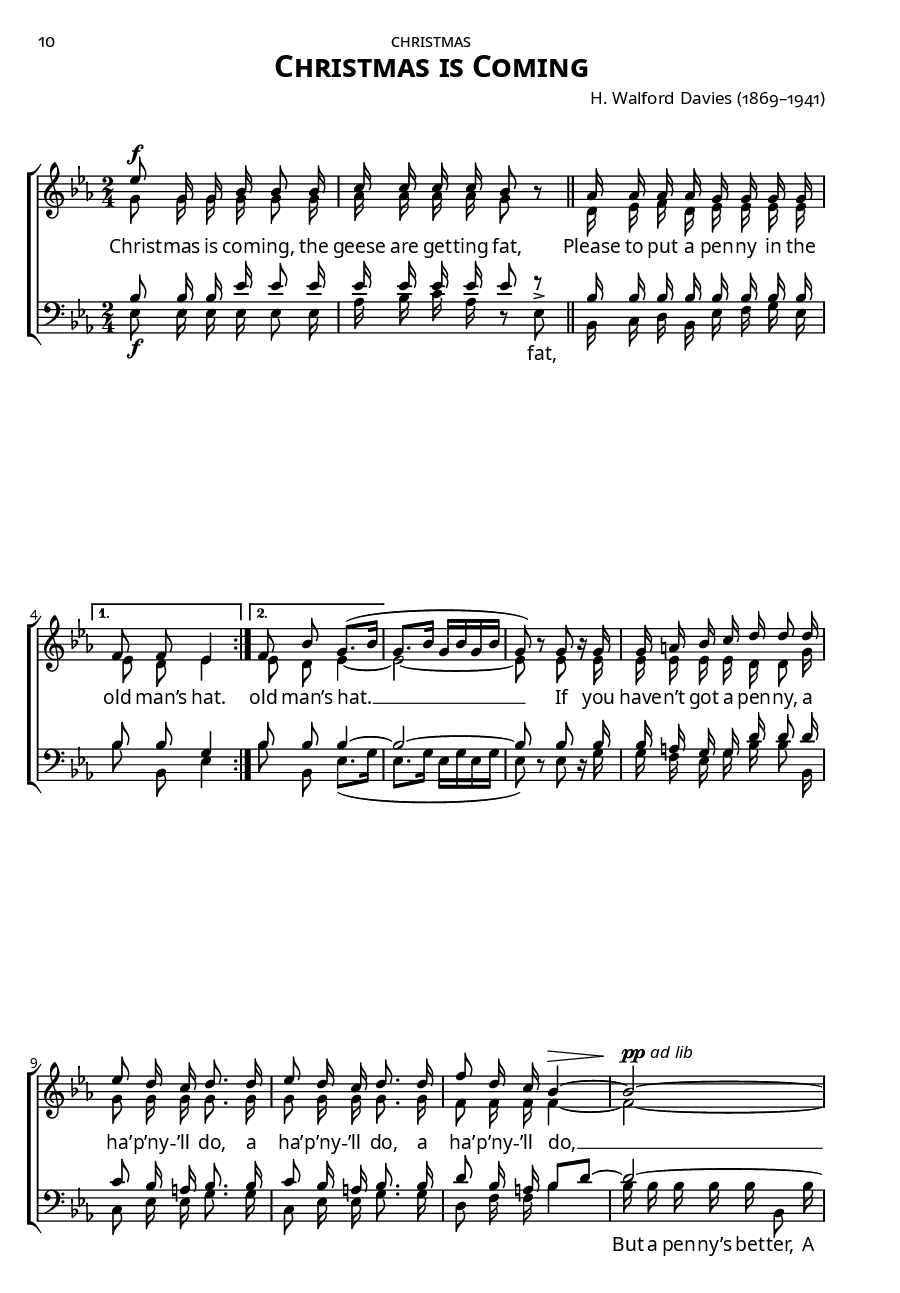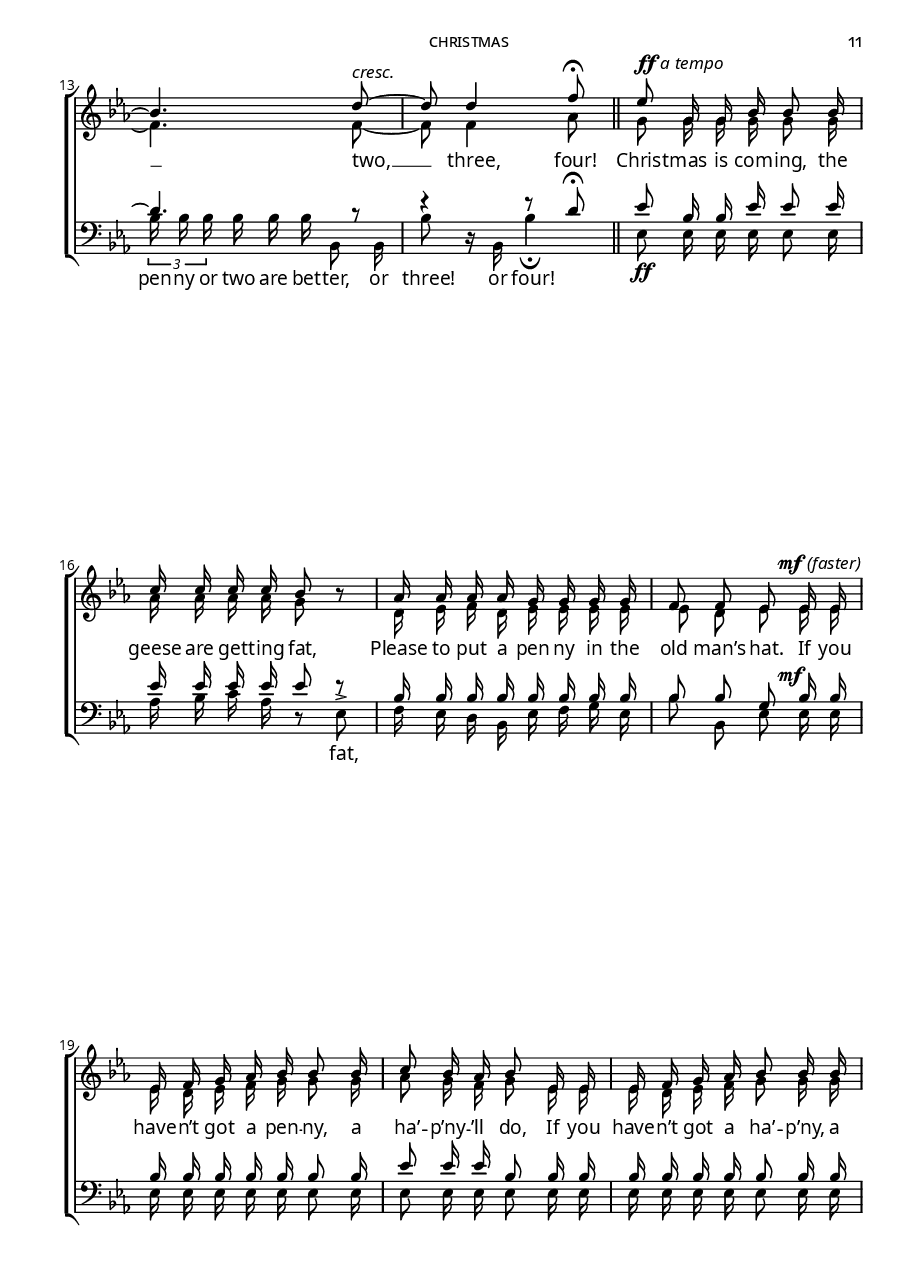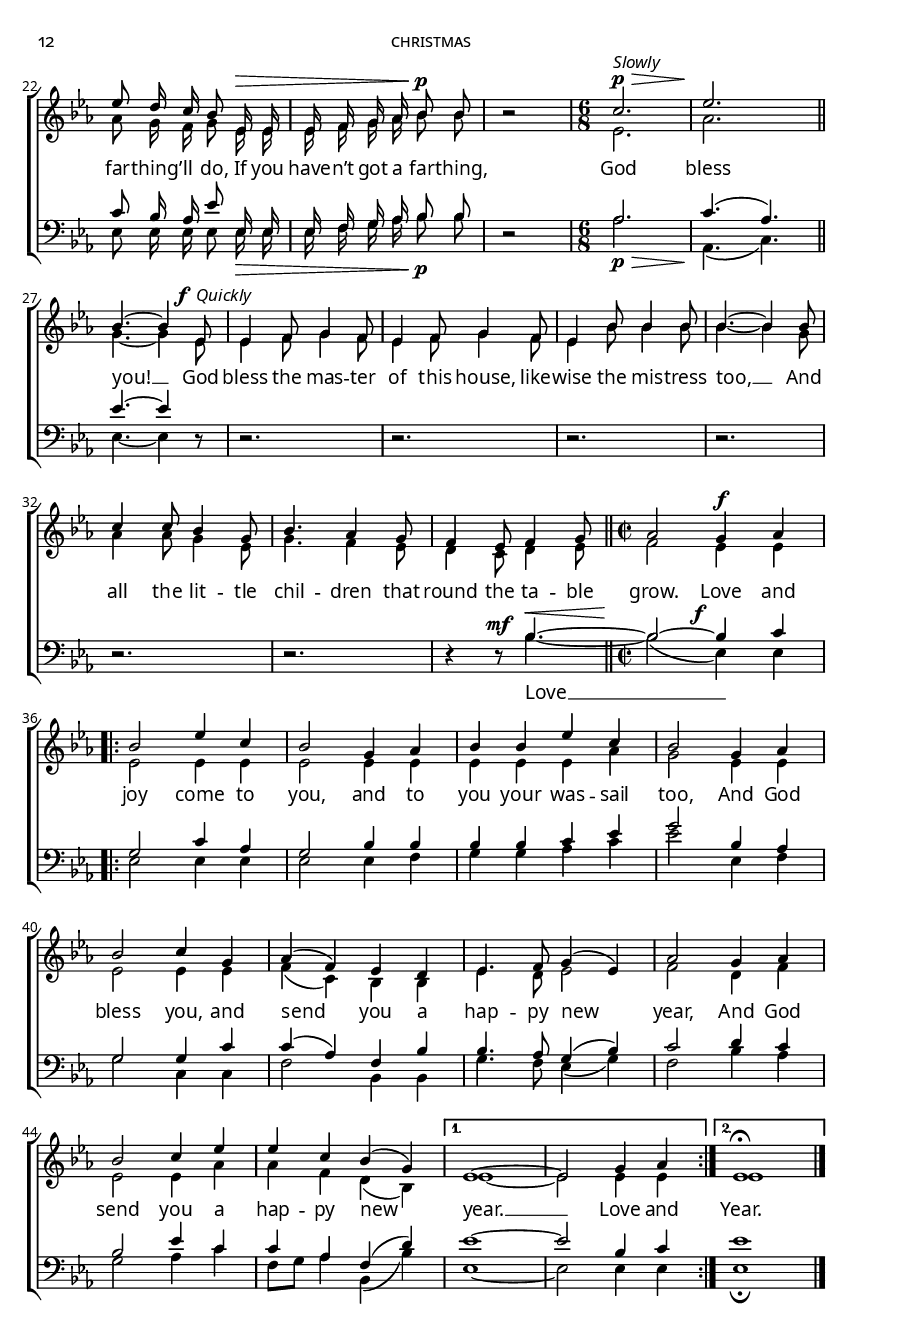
\version "2.14.2"
\include "util.ly"
\header {
  title = \markup{\override #'(font-name . "Garamond Premier Pro Semibold"){ \abs-fontsize #15 \smallCapsOldStyle"Christmas is Coming"}}
  %poet = \markup\oldStyleNum"Old Rhyme"
  composer = \markup\oldStyleNum"H. Walford Davies (1869–1941)"
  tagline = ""
}
\paper {
  paper-height = 9\in
  paper-width = 6\in
  indent = 0\in
  %system-system-spacing = #'((basic-distance . 10) (padding . 0))
  system-system-spacing =
    #'((basic-distance . 0)
       (minimum-distance . 0)
       (padding . -5)
       (stretchability . 100))
  ragged-last-bottom = ##f
  ragged-bottom = ##f
  two-sided = ##t
  inner-margin = 0.5\in
  outer-margin = 0.25\in
  top-margin = 0.25\in
  bottom-margin = 0.25\in
  first-page-number = #010
  print-first-page-number = ##t
  headerLine = \markup{\override #'(font-name . "Garamond Premier Pro") \smallCapsOldStyle"christmas"}
  oddHeaderMarkup = \markup\fill-line{
     \override #'(font-name . "Garamond Premier Pro")\abs-fontsize #8.5
     \combine 
        \fill-line{"" \if \should-print-page-number
        \oldStylePageNum""
        }
        \fill-line{\headerLine}
  }
  evenHeaderMarkup = \markup {
     \override #'(font-name . "Garamond Premier Pro")\abs-fontsize #8.5
     \combine
        \if \should-print-page-number
        \oldStylePageNum""
        \fill-line{\headerLine}
  }
}
#(set-global-staff-size 15) \paper{ #(define fonts (make-pango-font-tree "GoudyOlSt BT" "Garamond Premier Pro" "Garamond Premier Pro" (/ 15 20))) }
global = {
  \key ees \major
  \time 2/4
  \autoBeamOff
  \override DynamicLineSpanner #'staff-padding = #0.0
  \override DynamicLineSpanner #'Y-extent = #'(0 . 0)
}

sopMusic = \relative c'' {
  \repeat volta 2 {
    ees8^\f g,16 g bes bes8 bes16 |
    c c c c bes8 bes\rest \bar "||"
    aes16 aes aes aes g g g g |
  }
  \alternative {
    {
      f8 f ees4
    }
    {
      f8 bes g8.[( bes16] |
    }
  }
  g8.[ bes16] g[ bes g bes] |
  g8) b\rest g bes16\rest g |
  
  g a bes c d d8 d16 |
  ees8 d16 c d8. d16 |
  ees8 d16 c d8. d16 |
  f8 d16 c bes4~^\> |
  
  bes2\!^\markup{\dynamic"pp" \italic"ad lib"} ~ |
  bes4. d8~^\markup\italic"cresc." |
  d d4 f8\fermata \bar "||"
  
  ees8^\markup{\dynamic"ff" \italic"a tempo"} g,16 g bes bes8 bes16 |
  c c c c bes8 bes\rest |
  aes16 aes aes aes g g g g |
  
  %page 2
  f8 f <<ees {s16 s^\markup{\dynamic"mf" \italic"(faster)"}}>> ees16 ees |
  ees f g aes bes bes8 bes16 |
  c8 bes16 aes bes8  ees,16 ees |
  
  ees f g aes bes8 bes16 bes |
  ees8 d16 c bes8 ees,16^\> ees |
  ees f g aes bes8^\p bes |
  bes2\rest |
  
  \time 6/8
  c2.^\p^\>^\markup\italic"Slowly" |
  ees\! \bar "||"
  bes4.~ <<bes4 {s8 s^\markup{\dynamic"f" \italic" Quickly"}}>> ees,8 |
  ees4 f8 g4 f8 |
  ees4 f8 g4 f8 |
  ees4 bes'8 bes4 bes8 |
  
  bes4.~ bes4 bes8 |
  c4 c8 bes4 g8 |
  bes4. aes4 g8 |
  f4 ees8 f4 g8 \bar "||"
  \time 2/2 aes2 g4^\f aes \break
  
  \repeat volta 2 {
    bes2 ees4 c |
    bes2 g4 aes |
    bes bes ees c |
    bes2 g4 aes |
    bes2 c4 g |
    aes4( f) ees d |
    
    ees4. f8 g4( ees) |
    aes2 g4 aes |
    bes2 c4 ees |
    ees c bes( g) |
  }
  \alternative {
    {
      ees1~ |
      ees2 g4 aes |
    }
    {
      ees1\fermata \bar "|."
    }
  }
}
sopWords = \lyricmode {
  
}

altoMusic = \relative c' {
  \repeat volta 2 {
    g'8 g16 g g g8 g16 |
    aes aes aes aes g8 s |
    d16 ees f d ees ees ees ees |
  }
  \alternative {
    { ees8 d ees4 }
    { ees8 d ees4~ }
  }
  ees2~ |
  ees8 s ees s16 ees |
  
  ees ees ees ees d d8 g16 |
  g8 g16 g g8. g16 |
  g8 g16 g g8. g16 |
  f8 f16 f f4~ |
  
  f2~ |
  f4. f8~ |
  f f4 aes8 |
  
  g8 g16 g g g8 g16 |
  aes aes aes aes g8 s |
  d16 ees f d ees ees ees ees |
  
  %page 2
  ees8 d ees ees16 ees |
  ees d ees f g g8 g16 |
  aes8 g16 f g8 ees16 ees |
  
  ees d ees f g8 g16 g |
  aes8 g16 f g8 ees16 ees |
  ees f g aes bes8 bes |
  s2 |
  
  \time 6/8
  ees,2. |
  aes \bar "||"
  g4.~ g4 ees8 |
  ees4 f8 g4 f8 |
  ees4 f8 g4 f8 |
  ees4 bes'8 bes4 bes8 |
  
  bes4.~ bes4 g8 |
  aes4 aes8 g4 ees8 |
  g4. f4 ees8 |
  d4 c8 d4 ees8 \bar "||"
  \time 2/2 f2 ees4 ees |
  
  \repeat volta 2 {
    ees2 ees4 ees |
    ees2 ees4 ees |
    ees ees ees aes |
    g2 ees4 ees |
    ees2 ees4 ees |
    f( c) bes bes |
    
    ees4. d8 ees2 |
    f d4 f |
    ees2 ees4 aes |
    aes f d( bes) |
  }
  \alternative {
    {
    ees1~ |
    ees2 ees4 ees |
    }
    {
    ees1 \bar "|."
    }
  }
}
altoWords = \lyricmode {
  \dropLyricsVII
  Christ -- mas is com -- ing, the geese are get -- ting fat,
  Please to put a pen -- ny in the old man’s hat.
  old man’s hat. __
  
  If you have -- n’t got a pen -- ny, a ha’ -- p’ny -- ’ll do, a ha’ -- p’ny -- ’ll do, a ha’ -- p’ny -- ’ll do, __
  
  two, __ three, four!
  
  Christ -- mas is com -- ing, the geese are get -- ting fat,
  Please to put a pen -- ny in the old man’s hat.
  If you have -- n’t got a pen -- ny, a ha’ -- p’ny -- ’ll do,
  If you have -- n’t got a ha’ -- p’ny, a \pageBreak far -- thing -- ’ll do,
  If you have -- n’t got a far -- thing,
  
  God bless you! __
  
  God bless the mas -- ter of this house, like -- wise the mis -- tress too, __
  And all the lit -- tle chil -- dren that round the ta -- ble grow.
  
  Love and joy come to you, and to you your was -- sail too,
  And God bless you, and send you a hap -- py new year,
  And God send you a hap -- py new year. __
  
  Love and
  Year.
}
altoWordsII = \lyricmode {
%\markup\italic
  \set stanza = #"2. "
  \set ignoreMelismata = ##t
}
altoWordsIII = \lyricmode {
  \set stanza = #"3. "
  \set ignoreMelismata = ##t
}
altoWordsIV = \lyricmode {
  \set stanza = #"4. "
  \set ignoreMelismata = ##t
}
altoWordsV = \lyricmode {
  \set stanza = #"5. "
  \set ignoreMelismata = ##t
}
altoWordsVI = \lyricmode {
  \set stanza = #"6. "
  \set ignoreMelismata = ##t
}
tenorMusic = \relative c' {
  \repeat volta 2 {
    bes8 bes16 bes ees ees8 ees16 |
    ees ees ees ees ees8 f\rest |
    bes,16 bes bes bes bes bes bes bes |
  }
  \alternative {
    { bes8 bes g4 }
    { bes8 bes bes4~ }
  }
  bes2~ |
  bes8 s bes s16 bes |
  
  bes a g g d' d8 d16 |
  c8 bes16 a bes8. bes16 |
  c8 bes16 a bes8. bes16 |
  d8 bes16 a bes8[ d]~ |
  
  d2~ |
  d4. c8\rest |
  f4\rest f8\rest d8\fermata \bar "||"
  
  ees8 bes16 bes ees ees8 ees16 |
  ees16 ees ees ees ees8 ees\rest |
  bes16 bes bes bes bes bes bes bes |
  
  %page 2
  bes8 bes g bes16 bes |
  bes bes bes bes bes bes8 bes16 |
  ees8 ees16 ees bes8 bes16 bes |
  
  bes bes bes bes bes8 bes16 bes |
  c8 bes16 aes ees'8 ees,16 ees |
  ees f g aes bes8 bes |
  s2 |
  
  \time 6/8
  aes2. |
  c4.( aes) \bar "||"
  ees'4.~ ees4 s8 |
  s2.*6 |
  
  s4. bes4.~ |
  \time 2/2
  bes2~ bes4 c |
  
  \repeat volta 2 {
    g2 c4 aes |
    g2 bes4 bes |
    bes bes c ees |
    g2 bes,4 aes |
    g2 g4 c |
    c( aes) f bes |
    
    bes4. aes8 g4( bes) |
    c2 d4 c |
    bes2 ees4 c |
    c aes f( d') |
  }
  \alternative {
    {
      ees1~ |
      ees2 bes4 c |
    }
    { ees1 \bar "|." }
  }
}
tenorWords = \lyricmode {

}

bassMusic = \relative c {
  \repeat volta 2 {
    ees8_\f ees16 ees ees ees8 ees16 |
    aes bes c aes d,8\rest ees^> |
    bes16 c d bes ees f g ees |
  }
  \alternative {
    { bes'8 bes, ees4 }
    { bes'8 bes, ees8.([ g16] }
  }
  ees8.[ g16] ees16[ g ees g] |
  ees8) d\rest ees d16\rest g |
  
  g f ees g bes bes8 bes,16 |
  c8 ees16 ees g8. g16 |
  c,8 ees16 ees g8. g16 |
  d8 f16 f bes4 |
  
  bes16 bes bes bes bes bes,8 bes'16 |
  \times 2/3 { bes16 bes bes } bes16 bes bes bes,8 bes16 |
  bes'8 d,16\rest bes16 bes'4\fermata \bar "||"
  
  ees,8_\ff ees16 ees ees ees8 ees16 |
  aes bes c aes d,8\rest ees8^> |
  f16 ees d bes ees f g ees |
  
  %page 2
  bes'8 bes, <<ees {s16 s^\markup\dynamic"mf"}>> ees16 ees |
  ees ees ees ees ees ees8 ees16 |
  ees8 ees16 ees ees8 ees16 ees |
  
  ees ees ees ees ees8 ees16 ees |
  ees8 ees16 ees ees8 ees16_\> ees |
  ees f g aes bes8_\p bes |
  d,2\rest |
  
  \time 6/8
  aes'2._\p_\> |
  aes,4.(\! c) \bar "||"
  ees4.~ ees4 d8\rest |
  d2.\rest |
  d\rest |
  d\rest |
  
  d\rest |
  d\rest |
  d\rest |
  d4\rest d8\rest^\mf bes'4.~^\< |
  <<bes2(\! {s4. s8^\f}>> ees,4) ees |
  
  \repeat volta 2 {
    ees2 ees4 ees |
    ees2 ees4 f |
    g g aes c |
    ees2 ees,4 f |
    g2 c,4 c |
    f2 bes,4 bes |
    
    g'4. f8 ees4( g) |
    f2 bes4 aes |
    g2 aes4 c |
    f,8[ g] aes4 bes,( bes') |
  }
  \alternative {
    {
      ees,1~ |
      ees2 ees4 ees |
    }
    { ees1\fermata \bar "|." }
  }
}
bassWords = \lyricmode {
  \repeat unfold 10 { \skip 1 }
  fat,
  \repeat unfold 37 {\skip 1}
  But a pen -- ny’s bet -- ter,
  A pen -- ny or two are bet -- ter, or three! or four!
  
  \repeat unfold 10 { \skip 1}
  fat,
  \repeat unfold 48 {\skip 1}
  Love __
}

pianoRH = \relative c' {
  
}
pianoLH = \relative c' {
  
}

\score {
  <<
   \new ChoirStaff <<
%    \new Lyrics = sopranos \with { \override VerticalAxisGroup #'nonstaff-relatedstaff-spacing = #'((basic-distance . 1)) }
    \new Staff = women <<
      \new Voice = "sopranos" { \voiceOne << \global \sopMusic >> }
      \new Voice = "altos" { \voiceTwo << \global \altoMusic >> }
    >>
    \new Lyrics \with { alignAboveContext = #"women" \override VerticalAxisGroup #'nonstaff-relatedstaff-spacing = #'((basic-distance . 1))} \lyricsto "sopranos" \sopWords
     \new Lyrics = "altosVI"  \with { alignBelowContext = #"women" \override VerticalAxisGroup #'nonstaff-relatedstaff-spacing = #'((basic-distance . 1))} \lyricsto "sopranos" \altoWordsVI
    \new Lyrics = "altosV"  \with { alignBelowContext = #"women" \override VerticalAxisGroup #'nonstaff-relatedstaff-spacing = #'((basic-distance . 1))} \lyricsto "sopranos" \altoWordsV
    \new Lyrics = "altosIV"  \with { alignBelowContext = #"women" \override VerticalAxisGroup #'nonstaff-relatedstaff-spacing = #'((basic-distance . 1))} \lyricsto "sopranos" \altoWordsIV
    \new Lyrics = "altosIII"  \with { alignBelowContext = #"women" \override VerticalAxisGroup #'nonstaff-relatedstaff-spacing = #'((basic-distance . 1))} \lyricsto "sopranos" \altoWordsIII
    \new Lyrics = "altosII"  \with { alignBelowContext = #"women" \override VerticalAxisGroup #'nonstaff-relatedstaff-spacing = #'((basic-distance . 1))} \lyricsto "sopranos" \altoWordsII
    \new Lyrics = "altos"  \with { alignBelowContext = #"women" \override VerticalAxisGroup #'nonstaff-relatedstaff-spacing = #'((basic-distance . 1))} \lyricsto "sopranos" \altoWords
   \new Staff = men <<
      \clef bass
      \new Voice = "tenors" { \voiceOne << \global \tenorMusic >> }
      \new Voice = "basses" { \voiceTwo << \global \bassMusic >> }
    >>
    \new Lyrics \with { alignAboveContext = #"men" \override VerticalAxisGroup #'nonstaff-relatedstaff-spacing = #'((basic-distance . 1)) } \lyricsto "tenors" \tenorWords
    \new Lyrics \with { alignBelowContext = #"men" } \lyricsto "basses" \bassWords
  >>
%    \new PianoStaff << \new Staff { \new Voice { \pianoRH } } \new Staff { \clef "bass" \pianoLH } >>
  >>
  \layout {
%6.14 \context {\Lyrics\override LyricText #'font-size = #0.8 }
    \context {
      \Score
      \override SpacingSpanner #'base-shortest-duration = #(ly:make-moment 1 8)
      \override SpacingSpanner #'common-shortest-duration = #(ly:make-moment 1 8)
    }
    \context {
      % Remove all empty staves
      % \Staff \RemoveEmptyStaves \override VerticalAxisGroup #'remove-first = ##t
    }
    \context {
      \Lyrics
      \override LyricText #'X-offset = #center-on-word
    }
  }
  
}

\score {
  \unfoldRepeats

  <<
   \new ChoirStaff <<
%    \new Lyrics = sopranos \with { \override VerticalAxisGroup #'nonstaff-relatedstaff-spacing = #'((basic-distance . 1)) }
    \new Staff = women <<
      \new Voice = "sopranos" { \voiceOne << \global \sopMusic >> }
      \new Voice = "altos" { \voiceTwo << \global \altoMusic >> }
    >>
    \new Lyrics \with { alignAboveContext = #"women" \override VerticalAxisGroup #'nonstaff-relatedstaff-spacing = #'((basic-distance . 1))} \lyricsto "sopranos" \sopWords
     \new Lyrics = "altosVI"  \with { alignBelowContext = #"women" \override VerticalAxisGroup #'nonstaff-relatedstaff-spacing = #'((basic-distance . 1))} \lyricsto "sopranos" \altoWordsVI
    \new Lyrics = "altosV"  \with { alignBelowContext = #"women" \override VerticalAxisGroup #'nonstaff-relatedstaff-spacing = #'((basic-distance . 1))} \lyricsto "sopranos" \altoWordsV
    \new Lyrics = "altosIV"  \with { alignBelowContext = #"women" \override VerticalAxisGroup #'nonstaff-relatedstaff-spacing = #'((basic-distance . 1))} \lyricsto "sopranos" \altoWordsIV
    \new Lyrics = "altosIII"  \with { alignBelowContext = #"women" \override VerticalAxisGroup #'nonstaff-relatedstaff-spacing = #'((basic-distance . 1))} \lyricsto "sopranos" \altoWordsIII
    \new Lyrics = "altosII"  \with { alignBelowContext = #"women" \override VerticalAxisGroup #'nonstaff-relatedstaff-spacing = #'((basic-distance . 1))} \lyricsto "sopranos" \altoWordsII
    \new Lyrics = "altos"  \with { alignBelowContext = #"women" \override VerticalAxisGroup #'nonstaff-relatedstaff-spacing = #'((basic-distance . 1))} \lyricsto "sopranos" \altoWords
   \new Staff = men <<
      \clef bass
      \new Voice = "tenors" { \voiceOne << \global \tenorMusic >> }
      \new Voice = "basses" { \voiceTwo << \global \bassMusic >> }
    >>
    \new Lyrics \with { alignAboveContext = #"men" \override VerticalAxisGroup #'nonstaff-relatedstaff-spacing = #'((basic-distance . 1)) } \lyricsto "tenors" \tenorWords
    \new Lyrics \with { alignBelowContext = #"men" } \lyricsto "basses" \bassWords
  >>
%    \new PianoStaff << \new Staff { \new Voice { \pianoRH } } \new Staff { \clef "bass" \pianoLH } >>
  >>
  
  \midi {
    \tempo 4 = 70
    \set Staff.midiInstrument = "piccolo"
  
    \context {
      \Voice
      \remove "Dynamic_performer"
    }
  }
}

